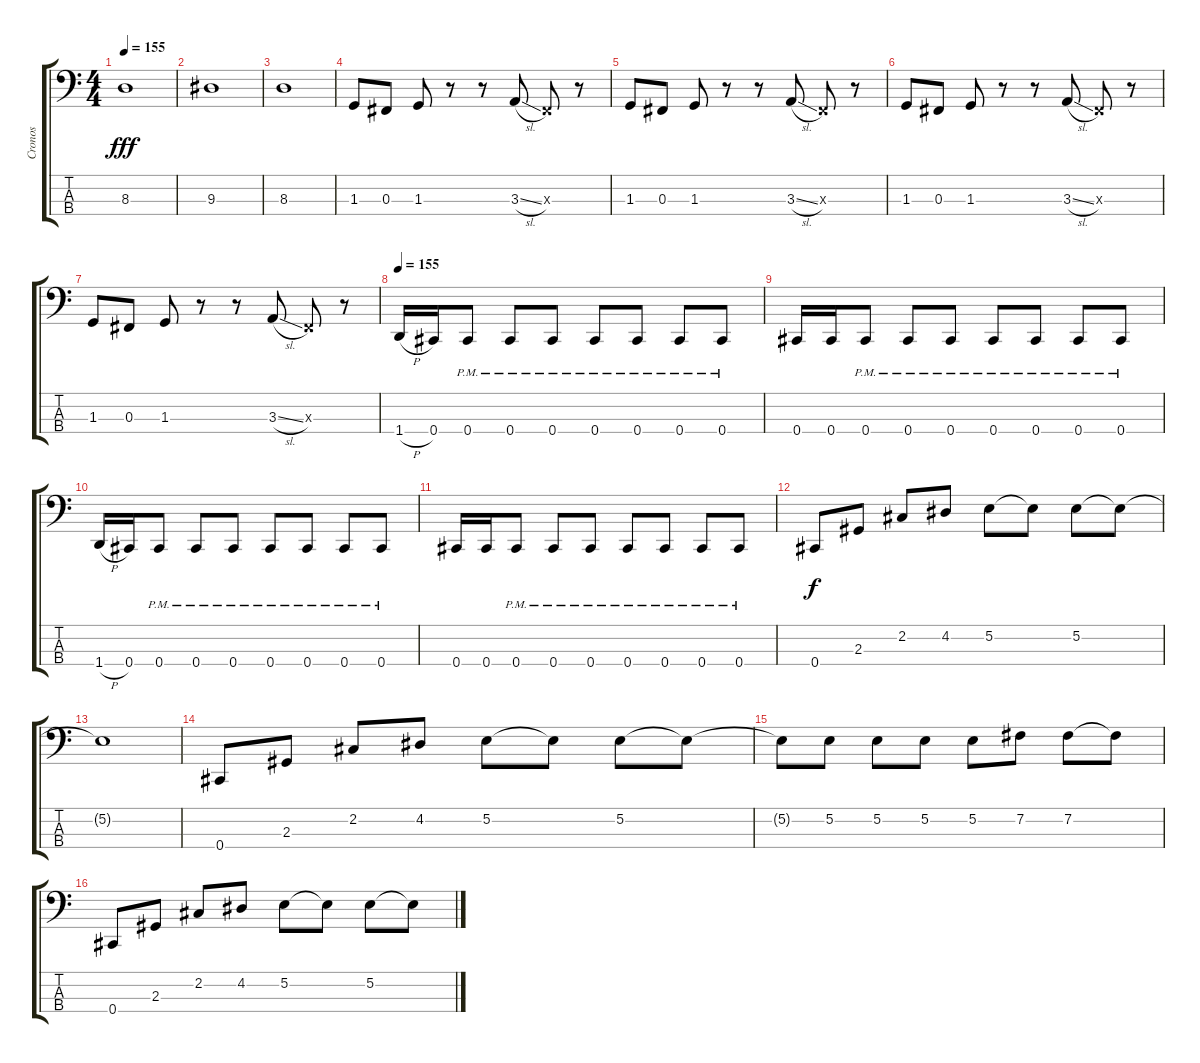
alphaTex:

\track ("Cronos" "Cronos") {instrument electricbassfinger}
\staff {score tabs}
\tuning (E2 B1 Gb1 Db1) {hide}
\ts (4 4)
\tempo 155
\clef f4
\ks c
8.3.1{dy fff} |
9.3.1 |
8.3.1 |
1.3.8 0.3.8 1.3.8 r.8 r.8 3.3{sl}.8 0.3{x}.8 r.8 |
1.3.8 0.3.8 1.3.8 r.8 r.8 3.3{sl}.8 0.3{x}.8 r.8 |
1.3.8 0.3.8 1.3.8 r.8 r.8 3.3{sl}.8 0.3{x}.8 r.8 |
1.3.8 0.3.8 1.3.8 r.8 r.8 3.3{sl}.8 0.3{x}.8 r.8 |
\tempo 155
1.4{h}.16 0.4.16 0.4{pm}.8 0.4{pm}.8 0.4{pm}.8 0.4{pm}.8 0.4{pm}.8 0.4{pm}.8 0.4{pm}.8 |
0.4.16 0.4.16 0.4{pm}.8 0.4{pm}.8 0.4{pm}.8 0.4{pm}.8 0.4{pm}.8 0.4{pm}.8 0.4{pm}.8 |
1.4{h}.16 0.4.16 0.4{pm}.8 0.4{pm}.8 0.4{pm}.8 0.4{pm}.8 0.4{pm}.8 0.4{pm}.8 0.4{pm}.8 |
0.4.16 0.4.16 0.4{pm}.8 0.4{pm}.8 0.4{pm}.8 0.4{pm}.8 0.4{pm}.8 0.4{pm}.8 0.4{pm}.8 |
0.4.8{dy f} 2.3.8 2.2.8 4.2.8 5.2.8 5.2{t}.8 5.2.8 5.2{t}.8 |
5.2{t}.1 |
0.4.8 2.3.8 2.2.8 4.2.8 5.2.8 5.2{t}.8 5.2.8 5.2{t}.8 |
5.2{t}.8 5.2.8 5.2.8 5.2.8 5.2.8 7.2.8 7.2.8 7.2{t}.8 |
0.4.8 2.3.8 2.2.8 4.2.8 5.2.8 5.2{t}.8 5.2.8 5.2{t}.8
